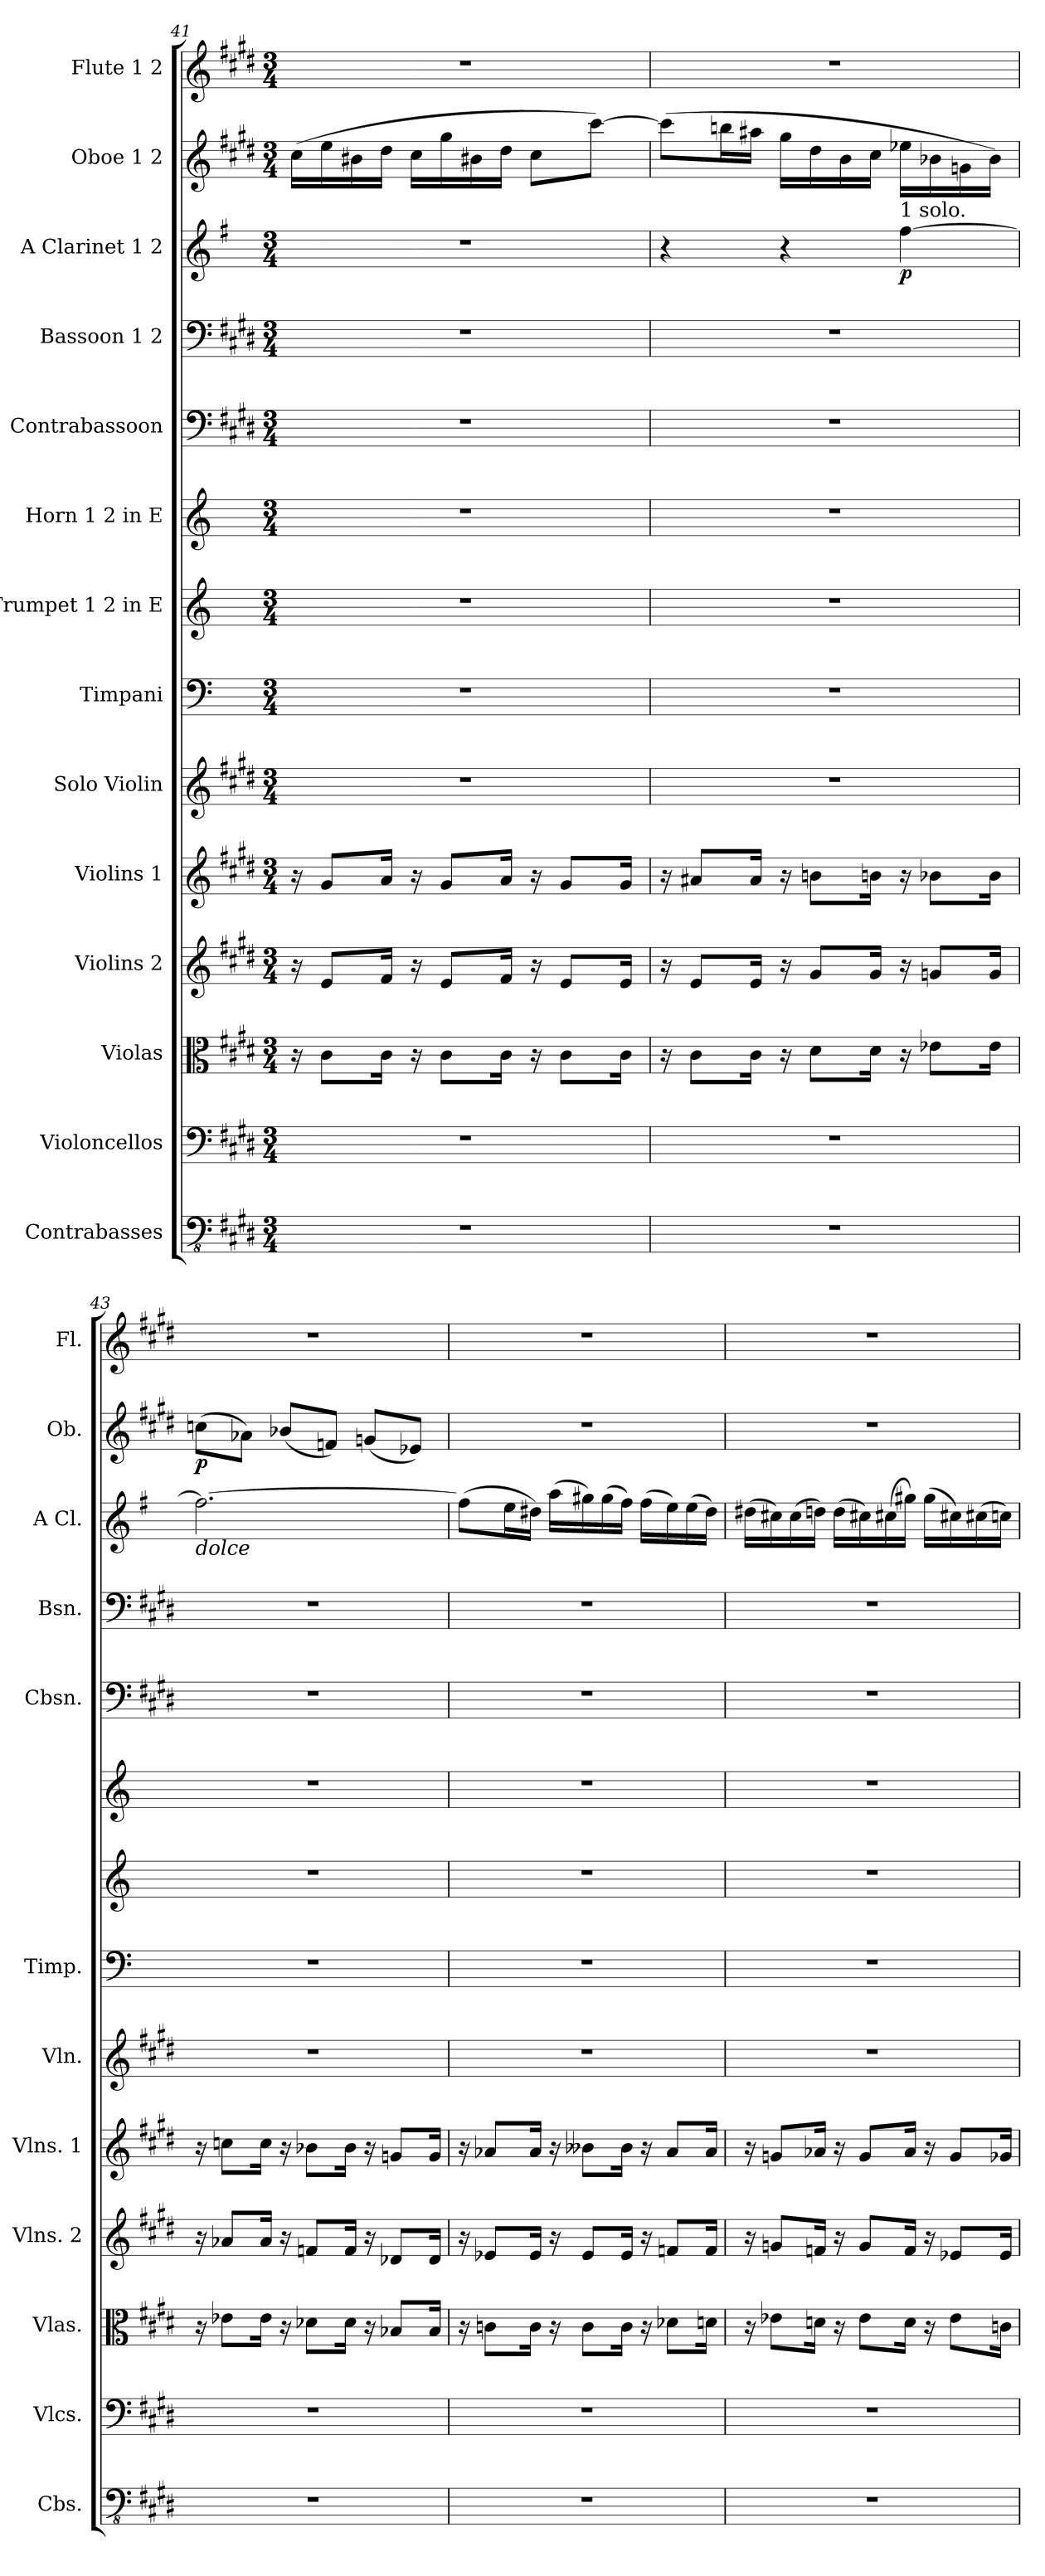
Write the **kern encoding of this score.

**kern	**kern	**kern	**kern	**kern	**kern	**kern	**kern	**kern	**kern	**kern	**kern	**dynam	**kern	**dynam	**kern
*part14	*part13	*part12	*part11	*part10	*part9	*part8	*part7	*part6	*part5	*part4	*part3	*part3	*part2	*part2	*part1
*staff14	*staff13	*staff12	*staff11	*staff10	*staff9	*staff8	*staff7	*staff6	*staff5	*staff4	*staff3	*staff3	*staff2	*staff2	*staff1
*I"Contrabasses	*I"Violoncellos	*I"Violas	*I"Violins 2	*I"Violins 1	*I"Solo Violin	*I"Timpani	*I"Trumpet 1 2 in E	*I"Horn 1 2 in E	*I"Contrabassoon	*I"Bassoon 1 2	*I"A Clarinet 1 2	*	*I"Oboe 1 2	*	*I"Flute 1 2
*I'Cbs.	*I'Vlcs.	*I'Vlas.	*I'Vlns. 2	*I'Vlns. 1	*I'Vln.	*I'Timp.	*	*	*I'Cbsn.	*I'Bsn.	*I'A Cl.	*	*I'Ob.	*	*I'Fl.
*clefFv4	*clefF4	*clefC3	*clefG2	*clefG2	*clefG2	*clefF4	*clefG2	*clefG2	*clefF4	*clefF4	*clefG2	*	*clefG2	*	*clefG2
*	*	*	*	*	*	*	*ITrd-2c-4	*ITrd5c8	*ITrd7c12	*	*ITrd2c3	*	*	*	*
*k[f#c#g#d#]	*k[f#c#g#d#]	*k[f#c#g#d#]	*k[f#c#g#d#]	*k[f#c#g#d#]	*k[f#c#g#d#]	*k[]	*k[f#c#g#d#]	*k[f#c#g#d#]	*k[f#c#g#d#]	*k[f#c#g#d#]	*k[f#c#g#d#]	*	*k[f#c#g#d#]	*	*k[f#c#g#d#]
*M3/4	*M3/4	*M3/4	*M3/4	*M3/4	*M3/4	*M3/4	*M3/4	*M3/4	*M3/4	*M3/4	*M3/4	*	*M3/4	*	*M3/4
=41	=41	=41	=41	=41	=41	=41	=41	=41	=41	=41	=41	=41	=41	=41	=41
2.r	2.r	16r	16r	16r	2.r	2.r	2.r	2.r	2.r	2.r	2.r	.	(>16cc#\LL	.	2.r
.	.	8c#\L	8e/L	8g#/L	.	.	.	.	.	.	.	.	16ee\	.	.
.	.	.	.	.	.	.	.	.	.	.	.	.	16b#X\	.	.
.	.	16c#\Jk	16f#/Jk	16a/Jk	.	.	.	.	.	.	.	.	16dd#\JJ	.	.
.	.	16r	16r	16r	.	.	.	.	.	.	.	.	16cc#\LL	.	.
.	.	8c#\L	8e/L	8g#/L	.	.	.	.	.	.	.	.	16gg#\	.	.
.	.	.	.	.	.	.	.	.	.	.	.	.	16b#X\	.	.
.	.	16c#\Jk	16f#/Jk	16a/Jk	.	.	.	.	.	.	.	.	16dd#\JJ	.	.
.	.	16r	16r	16r	.	.	.	.	.	.	.	.	8cc#\L	.	.
.	.	8c#\L	8e/L	8g#/L	.	.	.	.	.	.	.	.	.	.	.
.	.	.	.	.	.	.	.	.	.	.	.	.	[8ccc#\J)	.	.
.	.	16c#\Jk	16e/Jk	16g#/Jk	.	.	.	.	.	.	.	.	.	.	.
=42	=42	=42	=42	=42	=42	=42	=42	=42	=42	=42	=42	=42	=42	=42	=42
2.r	2.r	16r	16r	16r	2.r	2.r	2.r	2.r	2.r	2.r	4r	.	(>8ccc#\L]	.	2.r
.	.	8c#\L	8e/L	8a#X/L	.	.	.	.	.	.	.	.	.	.	.
.	.	.	.	.	.	.	.	.	.	.	.	.	16bbn\L	.	.
.	.	16c#\Jk	16e/Jk	16a#/Jk	.	.	.	.	.	.	.	.	16aa#X\JJ	.	.
.	.	16r	16r	16r	.	.	.	.	.	.	4r	.	16gg#\LL	.	.
.	.	8d#\L	8g#/L	8bn\L	.	.	.	.	.	.	.	.	16dd#\	.	.
.	.	.	.	.	.	.	.	.	.	.	.	.	16b\	.	.
.	.	16d#\Jk	16g#/Jk	16bn\Jk	.	.	.	.	.	.	.	.	16cc#\JJ	.	.
!	!	!	!	!	!	!	!	!	!	!	!LO:TX:a:t=1 solo.	!	!	!	!
!	!	!	!	!	!	!	!	!	!	!	!	!LO:DY:b	!	!	!
.	.	16r	16r	16r	.	.	.	.	.	.	[4dd#\	p	16ee-X\LL	.	.
.	.	8e-X\L	8gn/L	8b-X\L	.	.	.	.	.	.	.	.	16b-X\	.	.
.	.	.	.	.	.	.	.	.	.	.	.	.	16gn\	.	.
.	.	16e-\Jk	16g/Jk	16b-\Jk	.	.	.	.	.	.	.	.	16b-\JJ)	.	.
!!LO:PB:g=z
=43	=43	=43	=43	=43	=43	=43	=43	=43	=43	=43	=43	=43	=43	=43	=43
!	!	!	!	!	!	!	!	!	!	!	!LO:TX:b:i:t=dolce	!	!	!	!
!	!	!	!	!	!	!	!	!	!	!	!	!	!	!LO:DY:b	!
2.r	2.r	16r	16r	16r	2.r	2.r	2.r	2.r	2.r	2.r	2.dd#\_	.	(>8ccn\L	p	2.r
.	.	8e-X\L	8a-X/L	8ccn\L	.	.	.	.	.	.	.	.	.	.	.
.	.	.	.	.	.	.	.	.	.	.	.	.	8a-X\J)	.	.
.	.	16e-\Jk	16a-/Jk	16cc\Jk	.	.	.	.	.	.	.	.	.	.	.
.	.	16r	16r	16r	.	.	.	.	.	.	.	.	(<8b-X/L	.	.
.	.	8d-X\L	8fn/L	8b-X\L	.	.	.	.	.	.	.	.	.	.	.
.	.	.	.	.	.	.	.	.	.	.	.	.	8fn/J)	.	.
.	.	16d-\Jk	16f/Jk	16b-\Jk	.	.	.	.	.	.	.	.	.	.	.
.	.	16r	16r	16r	.	.	.	.	.	.	.	.	(<8gn/L	.	.
.	.	8B-X/L	8d-X/L	8gn/L	.	.	.	.	.	.	.	.	.	.	.
.	.	.	.	.	.	.	.	.	.	.	.	.	8e-X/J)	.	.
.	.	16B-/Jk	16d-/Jk	16g/Jk	.	.	.	.	.	.	.	.	.	.	.
=44	=44	=44	=44	=44	=44	=44	=44	=44	=44	=44	=44	=44	=44	=44	=44
2.r	2.r	16r	16r	16r	2.r	2.r	2.r	2.r	2.r	2.r	(>8dd#\L]	.	2.r	.	2.r
.	.	8cn\L	8e-X/L	8a-X/L	.	.	.	.	.	.	.	.	.	.	.
.	.	.	.	.	.	.	.	.	.	.	16cc#\L	.	.	.	.
.	.	16c\Jk	16e-/Jk	16a-/Jk	.	.	.	.	.	.	16b#X\JJ)	.	.	.	.
.	.	16r	16r	16r	.	.	.	.	.	.	(>16ff#\LL	.	.	.	.
.	.	8c\L	8e-/L	8b--X\L	.	.	.	.	.	.	16ee#X\)	.	.	.	.
.	.	.	.	.	.	.	.	.	.	.	(>16ee#\	.	.	.	.
.	.	16c\Jk	16e-/Jk	16b--\Jk	.	.	.	.	.	.	16dd#\JJ)	.	.	.	.
.	.	16r	16r	16r	.	.	.	.	.	.	(>16dd#\LL	.	.	.	.
.	.	8d-X\L	8fn/L	8a-/L	.	.	.	.	.	.	16cc#\)	.	.	.	.
.	.	.	.	.	.	.	.	.	.	.	(>16cc#\	.	.	.	.
.	.	16dn\Jk	16f/Jk	16a-/Jk	.	.	.	.	.	.	16b#\JJ)	.	.	.	.
!!LO:PB:g=z
=45	=45	=45	=45	=45	=45	=45	=45	=45	=45	=45	=45	=45	=45	=45	=45
2.r	2.r	16r	16r	16r	2.r	2.r	2.r	2.r	2.r	2.r	(>16b#X\LL	.	2.r	.	2.r
.	.	8e-X\L	8gn/L	8gn/L	.	.	.	.	.	.	16a#X\)	.	.	.	.
.	.	.	.	.	.	.	.	.	.	.	(>16a#\	.	.	.	.
.	.	16dn\Jk	16fn/Jk	16a-X/Jk	.	.	.	.	.	.	16bn\JJ)	.	.	.	.
.	.	16r	16r	16r	.	.	.	.	.	.	(>16b\LL	.	.	.	.
.	.	8e-\L	8g/L	8g/L	.	.	.	.	.	.	16a#X\)	.	.	.	.
.	.	.	.	.	.	.	.	.	.	.	(>16a#X\	.	.	.	.
.	.	16d\Jk	16f/Jk	16a-/Jk	.	.	.	.	.	.	16ee#X\JJ)	.	.	.	.
.	.	16r	16r	16r	.	.	.	.	.	.	(>16ee#\LL	.	.	.	.
.	.	8e-\L	8e-X/L	8g/L	.	.	.	.	.	.	16a#X\)	.	.	.	.
.	.	.	.	.	.	.	.	.	.	.	(>16a#X\	.	.	.	.
.	.	16cn\Jk	16e-/Jk	16g-X/Jk	.	.	.	.	.	.	16an\JJ)	.	.	.	.
=	=	=	=	=	=	=	=	=	=	=	=	=	=	=	=
*-	*-	*-	*-	*-	*-	*-	*-	*-	*-	*-	*-	*-	*-	*-	*-
